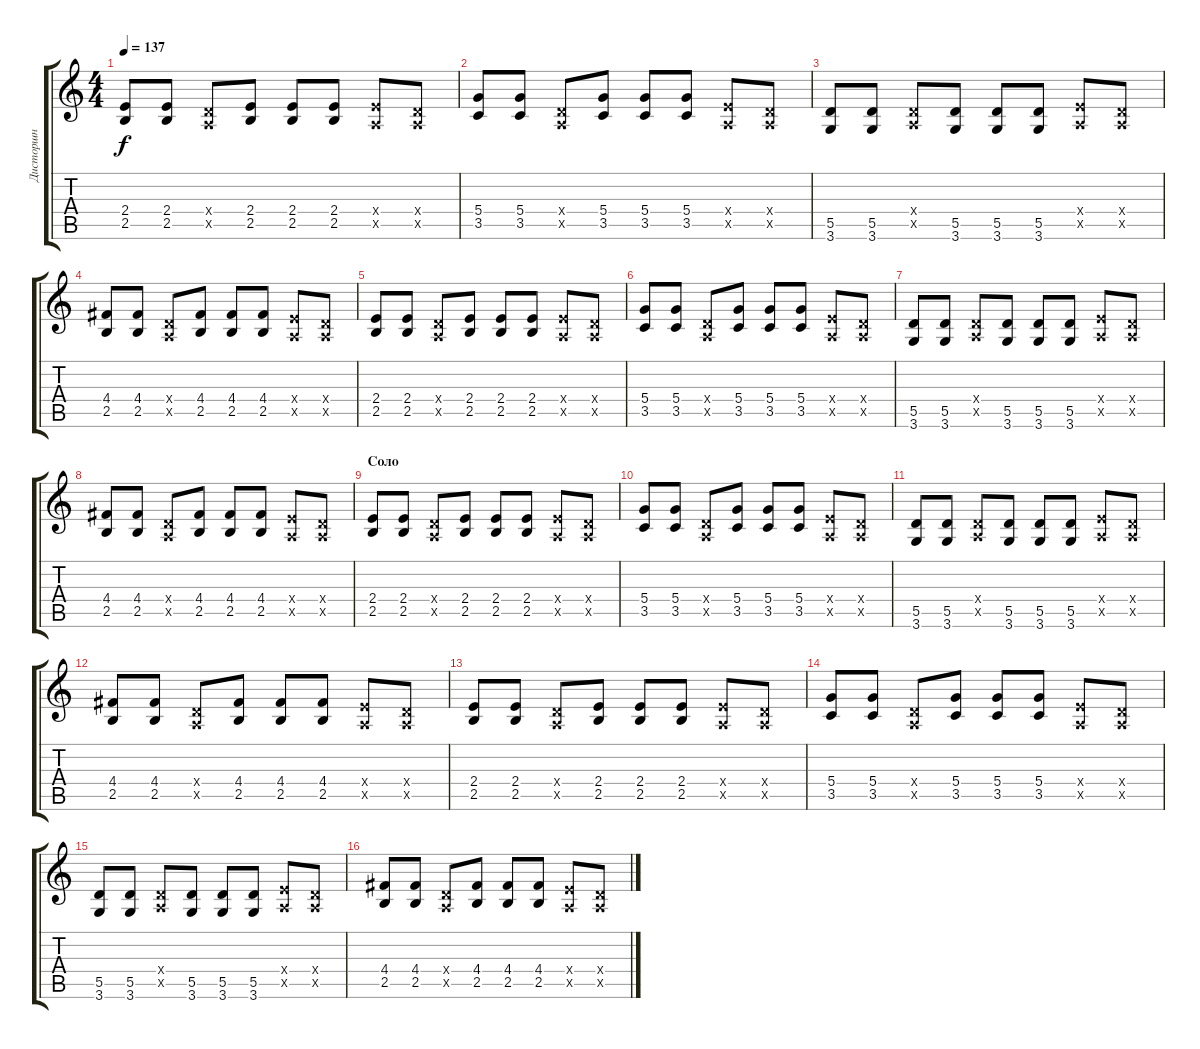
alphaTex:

\track ("Дисторшн" "Дисторшн") {instrument distortionguitar}
\staff {score tabs}
\tuning (E4 B3 G3 D3 A2 E2) {hide}
\ts (4 4)
\tempo 137
\clef g2
\ks c
(2.4 2.5).8{dy f} (2.4 2.5).8 (0.4{x} 0.5{x}).8 (2.4 2.5).8 (2.4 2.5).8 (2.4 2.5).8 (2.4{x} 0.5{x}).8 (0.4{x} 0.5{x}).8 |
(5.4 3.5).8 (5.4 3.5).8 (0.4{x} 0.5{x}).8 (5.4 3.5).8 (5.4 3.5).8 (5.4 3.5).8 (2.4{x} 0.5{x}).8 (0.4{x} 0.5{x}).8 |
(5.5 3.6).8 (5.5 3.6).8 (0.4{x} 0.5{x}).8 (5.5 3.6).8 (5.5 3.6).8 (5.5 3.6).8 (2.4{x} 0.5{x}).8 (0.4{x} 0.5{x}).8 |
(4.4 2.5).8 (4.4 2.5).8 (0.4{x} 0.5{x}).8 (4.4 2.5).8 (4.4 2.5).8 (4.4 2.5).8 (2.4{x} 0.5{x}).8 (0.4{x} 0.5{x}).8 |
(2.4 2.5).8 (2.4 2.5).8 (0.4{x} 0.5{x}).8 (2.4 2.5).8 (2.4 2.5).8 (2.4 2.5).8 (2.4{x} 0.5{x}).8 (0.4{x} 0.5{x}).8 |
(5.4 3.5).8 (5.4 3.5).8 (0.4{x} 0.5{x}).8 (5.4 3.5).8 (5.4 3.5).8 (5.4 3.5).8 (2.4{x} 0.5{x}).8 (0.4{x} 0.5{x}).8 |
(5.5 3.6).8 (5.5 3.6).8 (0.4{x} 0.5{x}).8 (5.5 3.6).8 (5.5 3.6).8 (5.5 3.6).8 (2.4{x} 0.5{x}).8 (0.4{x} 0.5{x}).8 |
(4.4 2.5).8 (4.4 2.5).8 (0.4{x} 0.5{x}).8 (4.4 2.5).8 (4.4 2.5).8 (4.4 2.5).8 (2.4{x} 0.5{x}).8 (0.4{x} 0.5{x}).8 |
\section ("" "Соло")
(2.4 2.5).8 (2.4 2.5).8 (0.4{x} 0.5{x}).8 (2.4 2.5).8 (2.4 2.5).8 (2.4 2.5).8 (2.4{x} 0.5{x}).8 (0.4{x} 0.5{x}).8 |
(5.4 3.5).8 (5.4 3.5).8 (0.4{x} 0.5{x}).8 (5.4 3.5).8 (5.4 3.5).8 (5.4 3.5).8 (2.4{x} 0.5{x}).8 (0.4{x} 0.5{x}).8 |
(5.5 3.6).8 (5.5 3.6).8 (0.4{x} 0.5{x}).8 (5.5 3.6).8 (5.5 3.6).8 (5.5 3.6).8 (2.4{x} 0.5{x}).8 (0.4{x} 0.5{x}).8 |
(4.4 2.5).8 (4.4 2.5).8 (0.4{x} 0.5{x}).8 (4.4 2.5).8 (4.4 2.5).8 (4.4 2.5).8 (2.4{x} 0.5{x}).8 (0.4{x} 0.5{x}).8 |
(2.4 2.5).8 (2.4 2.5).8 (0.4{x} 0.5{x}).8 (2.4 2.5).8 (2.4 2.5).8 (2.4 2.5).8 (2.4{x} 0.5{x}).8 (0.4{x} 0.5{x}).8 |
(5.4 3.5).8 (5.4 3.5).8 (0.4{x} 0.5{x}).8 (5.4 3.5).8 (5.4 3.5).8 (5.4 3.5).8 (2.4{x} 0.5{x}).8 (0.4{x} 0.5{x}).8 |
(5.5 3.6).8 (5.5 3.6).8 (0.4{x} 0.5{x}).8 (5.5 3.6).8 (5.5 3.6).8 (5.5 3.6).8 (2.4{x} 0.5{x}).8 (0.4{x} 0.5{x}).8 |
(4.4 2.5).8 (4.4 2.5).8 (0.4{x} 0.5{x}).8 (4.4 2.5).8 (4.4 2.5).8 (4.4 2.5).8 (2.4{x} 0.5{x}).8 (0.4{x} 0.5{x}).8
